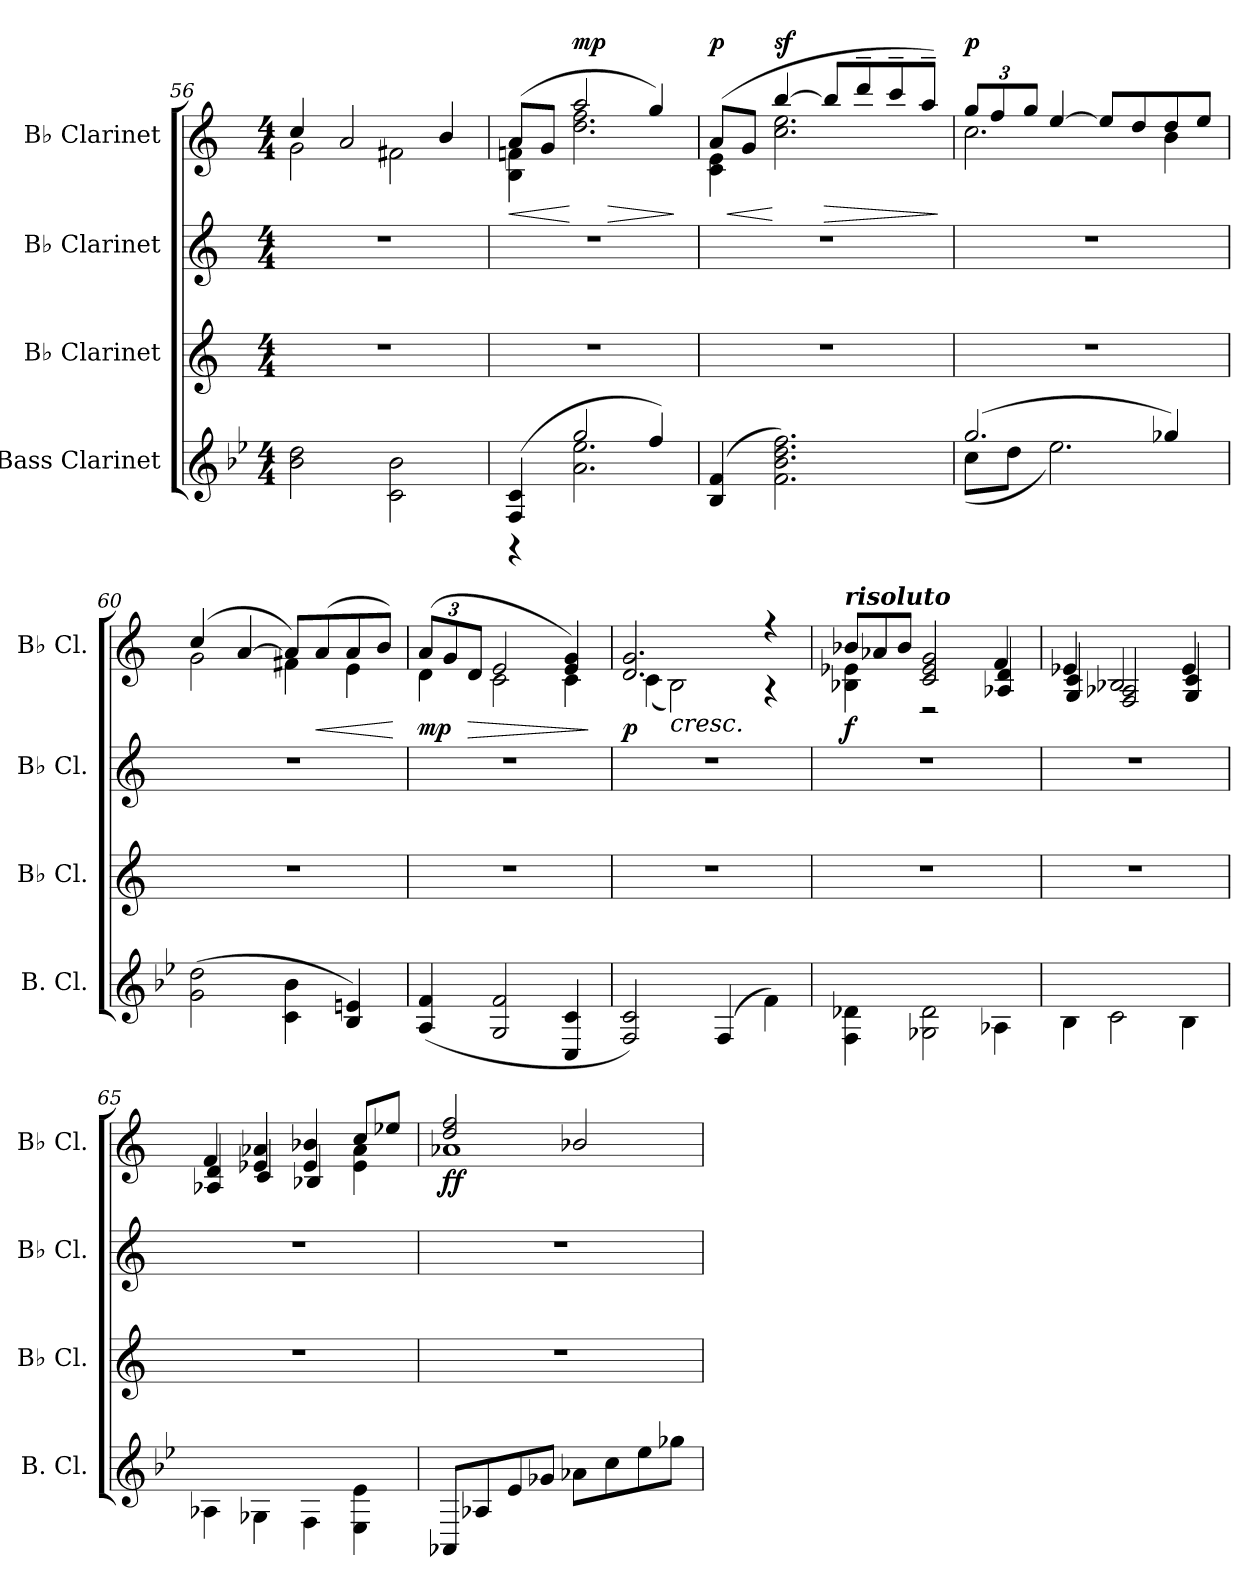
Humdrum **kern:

**kern	**kern	**kern	**kern	**dynam
*part4	*part3	*part2	*part1	*part1
*staff4	*staff3	*staff2	*staff1	*staff1
*I"Bass Clarinet	*I"B♭ Clarinet	*I"B♭ Clarinet	*I"B♭ Clarinet	*
*I'B. Cl.	*I'B♭ Cl.	*I'B♭ Cl.	*I'B♭ Cl.	*
!!LO:LB:g=z
*clefG2	*clefG2	*clefG2	*clefG2	*
*ITrd8c14	*ITrd1c2	*ITrd1c2	*ITrd1c2	*
*k[b-e-]	*k[b-e-]	*k[b-e-]	*k[b-e-]	*
*M4/4	*M4/4	*M4/4	*M4/4	*
=56	=56	=56	=56	=56
*	*	*	*^	*
2B-\ 2d\	1r	1r	4b-/	2f\	.
.	.	.	2g/	.	.
2C\ 2B-\	.	.	.	2en\	.
.	.	.	4a/	.	.
!!LO:LB:g=z	!!
=57	=57	=57	=57	=57	=57
*^	*	*	*	*	*
!	!	!	!	!	!	!LO:HP:b
(<4FF/ 4C/	4r	1r	1r	(>8g/L	4A\ 4e-X\	<
.	.	.	.	8f/J	.	.
!	!	!	!	!	!	!LO:HP:n=1:b
!	!	!	!	!	!	!LO:DY:n=1:a
(>2g/	2.A\ 2.e-\)	.	.	2gg/	2.cc\ 2.ee-\	[ > mp
4f/)	.	.	.	4ff/)	.	.
*v	*v	*	*	*v	*v	*
.	.	.	.	]
=58	=58	=58	=58	=58
!	!	!	!	!LO:HP:b
*	*	*	*^	*
!	!	!	!	!	!LO:DY:n=1:a
(>4BB-/ 4F/	1r	1r	(>8g/L	4B-\ 4d\	< p
.	.	.	8f/J	.	.
!	!	!	!	!	!LO:DY:n=2:a
2.F\ 2.B-\ 2.d\ 2.f\)	.	.	[4aa/	2.b-\ 2.dd\	[ sf
!	!	!	!	!	!LO:HP:b
.	.	.	8aa/L]	.	>
.	.	.	8ccc~/	.	.
.	.	.	8bb-~/	.	.
.	.	.	8gg~/J)	.	.
*	*	*	*v	*v	*
.	.	.	.	]
=59	=59	=59	=59	=59
*^	*	*	*	*
*	*	*	*	*Xbrackettup	*
*	*	*	*	*^	*
!	!	!	!	!	!	!LO:DY:a
(>2.g/	(<8c\L	1r	1r	12ff/L	2.b-\	p
.	.	.	.	12ee-/	.	.
.	8d\J	.	.	.	.	.
.	.	.	.	12ff/J	.	.
.	2.e-\)	.	.	[4dd/	.	.
.	.	.	.	8dd/L]	.	.
.	.	.	.	8cc/	.	.
4g-X/)	.	.	.	8cc/	4a\	.
.	.	.	.	8dd/J	.	.
*v	*v	*	*	*	*	*
=60	=60	=60	=60	=60	=60
(>2G\ 2d\	1r	1r	(>4b-/	2f\	.
.	.	.	[4g/	.	.
4C\ 4B-\	.	.	8g/L])	4en\	.
!	!	!	!	!	!LO:HP:b
.	.	.	(>8g/	.	<
4BB-/ 4En/)	.	.	8g/	4d\	.
.	.	.	8a/J)	.	.
*	*	*	*v	*v	*
.	.	.	.	[
=61	=61	=61	=61	=61
*	*	*	*^	*
!	!	!	!	!	!LO:DY:b
(<4AA/ 4F/	1r	1r	(>12g/L	4c\	mp
.	.	.	12f/	.	.
!	!	!	!	!	!LO:HP:b
.	.	.	12c/J	.	>
2GG/ 2F/	.	.	2d/	2B-\	.
4CC/ 4C/	.	.	4d/ 4f/)	4B-\	.
*	*	*	*v	*v	*
.	.	.	.	]
!!LO:PB:g=z
=62	=62	=62	=62	=62
*	*	*	*^	*
!	!	!	!	!	!LO:DY:b
2FF/ 2C/)	1r	1r	2.c/ 2.f/	(<4B-\	p
!	!	!	!	!	!LO:HP:b
.	.	.	.	2A\)	<
(>4FF/	.	.	.	.	.
4F\)	.	.	4r	4r	.
!!LO:LB:g=z	!!
=63	=63	=63	=63	=63	=63
*	*	*	*Xtuplet	*	*
!	!	!	!LO:TX:a:Bi:t=risoluto	!	!
!	!	!	!	!	!LO:DY:b
4FF\ 4D-X\	1r	1r	12a-X/L	4A-X\ 4d-X\	f
.	.	.	12g-X/	.	.
.	.	.	12a-/J	.	.
2GG-X\ 2D-\	.	.	2B-/ 2d-/ 2f/	2r	.
4AA-X\	.	.	4e-/	4G-X/ 4c/	.
=64	=64	=64	=64	=64	=64
4BB-\	1r	1r	4d-X/	4F/ 4B-/	.
2C\	.	.	2A-X/	2E-/ 2G-X/	.
4BB-\	.	.	4d-/	4F/ 4B-/	.
=65	=65	=65	=65	=65	=65
4AA-X\	1r	1r	4e-/	4G-X/ 4c/	.
4GG-X\	.	.	4d-X/ 4g-X/	4B-/	.
4FF\	.	.	4d-/ 4a-X/	4A-X/	.
4EE-\ 4E-\	.	.	8b-/L	4d-\ 4g-\	.
.	.	.	8dd-X/J	.	.
*	*	*	*v	*v	*
.	.	.	.	[
=66	=66	=66	=66	=66
*	*	*	*^	*
!	!	!	!	!	!LO:DY:b
8AAA-X/L	1r	1r	2cc/ 2ee-/	1g-X	ff
8AA-X/	.	.	.	.	.
8E-/	.	.	.	.	.
8G-X/J	.	.	.	.	.
8A-X\L	.	.	2a-X/	.	.
8c\	.	.	.	.	.
8e-\	.	.	.	.	.
8g-X\J	.	.	.	.	.
*	*	*	*v	*v	*
=	=	=	=	=
*-	*-	*-	*-	*-
